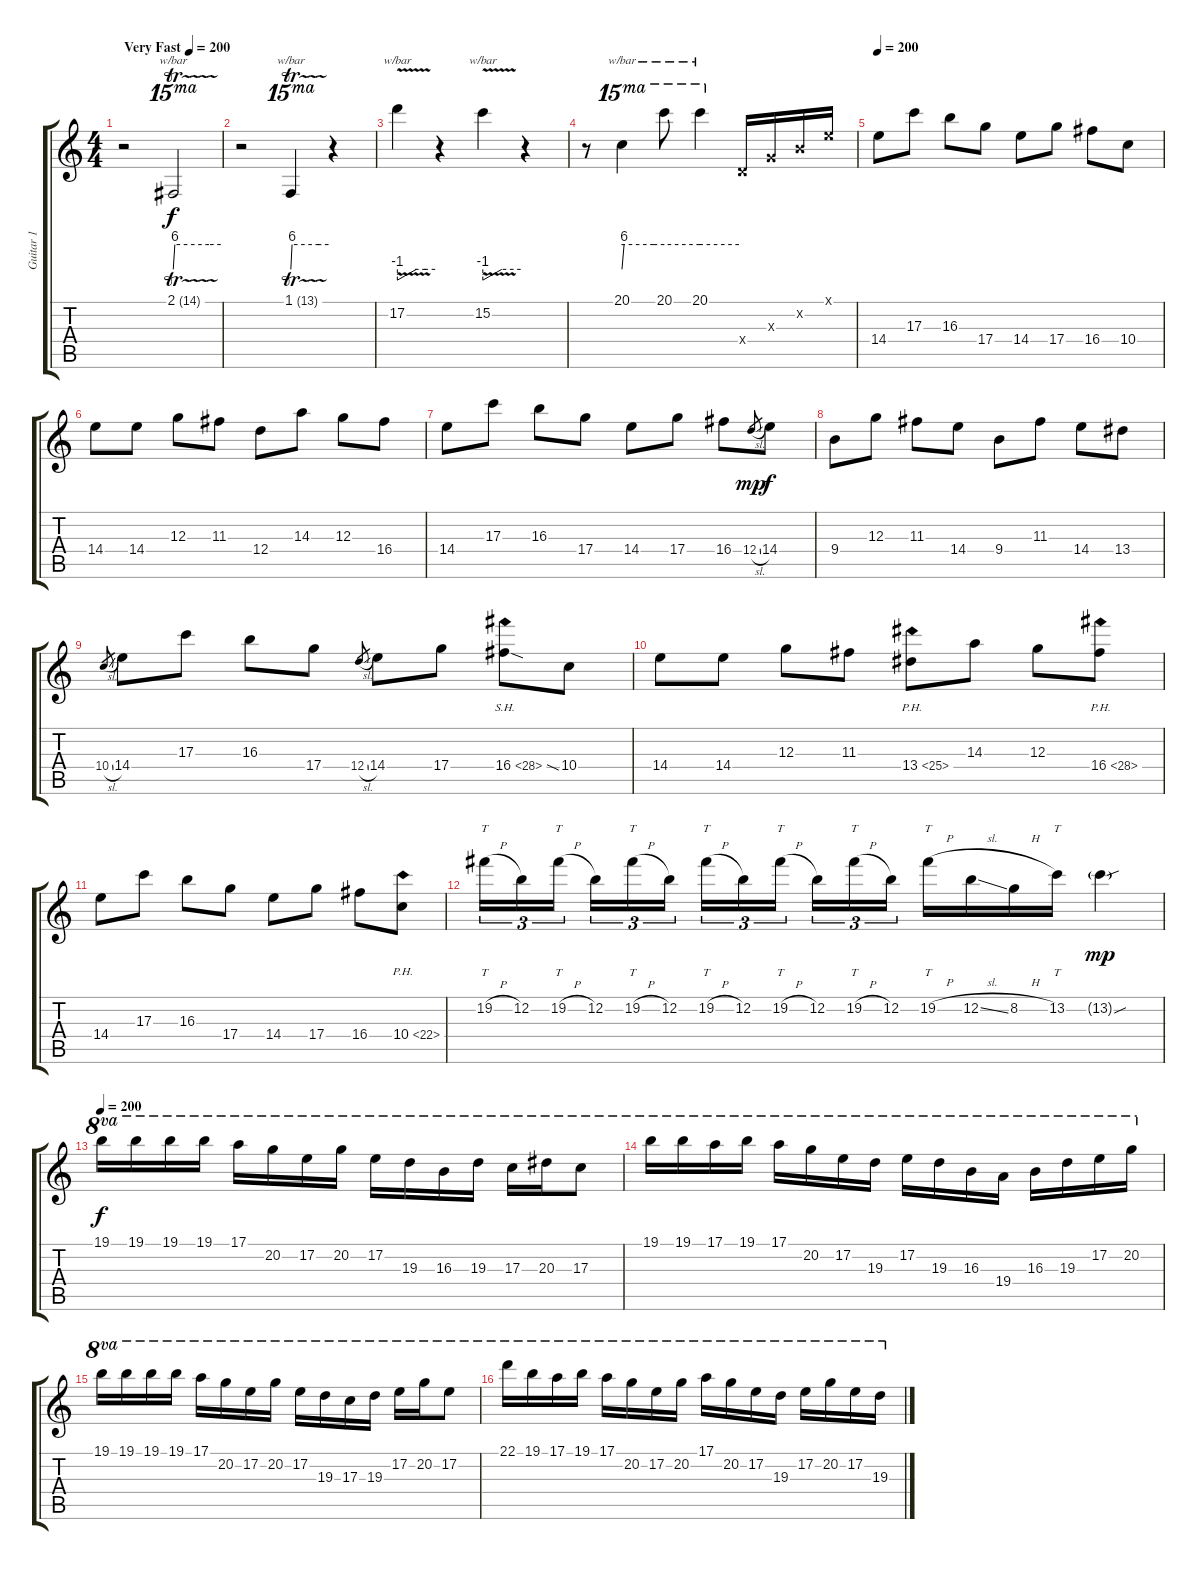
\track ("Guitar 1" "Guitar 1") {instrument overdrivenguitar}
\staff {score tabs}
\tuning (E4 B3 G3 D3 A2 E2) {hide}
\ts (4 4)
\tempo (200 "Very Fast")
\clef g2
\ks c
r.2{dy f instrument overdrivenguitar} 2.1{tr (14 64)}.2{tbe (custom default 0 0 2 24 45 24 60 24) ot 15ma} |
r.2 1.1{tr (13 64)}.4{tbe (custom default 0 0 2 24 45 24 60 24) ot 15ma} r.4 |
17.2{v}.4{tbe (custom default 0 -4 30 0 45 0 60 0)} r.4 15.2{v}.4{tbe (custom default 0 -4 30 0 60 0)} r.4 |
r.8 20.1.4{tbe (custom default 0 0 3 24 45 24 60 24) ot 15ma} 20.1.8{tbe (hold default 0 24 60 24) ot 15ma} 20.1.4{tbe (hold default 0 24 60 24) ot 15ma} 0.4{x}.16{instrument lead1square} 0.3{x}.16 0.2{x}.16 0.1{x}.16 |
\tempo 200
14.4.8{instrument overdrivenguitar} 17.3.8 16.3.8 17.4.8 14.4.8 17.4.8 16.4.8 10.4.8 |
14.4.8 14.4.8 12.3.8 11.3.8 12.4.8 14.3.8 12.3.8 16.4.8 |
14.4.8 17.3.8 16.3.8 17.4.8 14.4.8 17.4.8 16.4.8 12.4{sl}.8{gr dy mp} 14.4.8{dy f} |
9.4.8 12.3.8 11.3.8 14.4.8 9.4.8 11.3.8 14.4.8 13.4.8 |
10.4{sl}.8{gr} 14.4.8 17.3.8 16.3.8 17.4.8 12.4{sl}.8{gr} 14.4.8 17.4.8 16.4{sh 12 sod}.8 10.4.8 |
14.4.8 14.4.8 12.3.8 11.3.8 13.4{ph 12}.8 14.3.8 12.3.8 16.4{ph 12}.8 |
14.4.8 17.3.8 16.3.8 17.4.8 14.4.8 17.4.8 16.4.8 10.4{ph 12}.8 |
19.2{h}.16{tt tu (3 2)} 12.2.16{tu (3 2)} 19.2{h}.16{tt tu (3 2) beam splitsecondary} 12.2.16{tu (3 2)} 19.2{h}.16{tt tu (3 2)} 12.2.16{tu (3 2)} 19.2{h}.16{tt tu (3 2)} 12.2.16{tu (3 2)} 19.2{h}.16{tt tu (3 2) beam splitsecondary} 12.2.16{tu (3 2)} 19.2{h}.16{tt tu (3 2)} 12.2.16{tu (3 2)} 19.2{h}.16{tt} 12.2{sl}.16 8.2{h}.16 13.2.16{tt} 13.2{sou g}.4{dy mp} |
\tempo 200
19.1.16{ot 8va dy f} 19.1.16{ot 8va} 19.1.16{ot 8va} 19.1.16{ot 8va} 17.1.16{ot 8va} 20.2.16{ot 8va} 17.2.16{ot 8va} 20.2.16{ot 8va} 17.2.16{ot 8va} 19.3.16{ot 8va} 16.3.16{ot 8va} 19.3.16{ot 8va} 17.3.16{ot 8va} 20.3.16{ot 8va} 17.3.8{ot 8va} |
19.1.16{ot 8va} 19.1.16{ot 8va} 17.1.16{ot 8va} 19.1.16{ot 8va} 17.1.16{ot 8va} 20.2.16{ot 8va} 17.2.16{ot 8va} 19.3.16{ot 8va} 17.2.16{ot 8va} 19.3.16{ot 8va} 16.3.16{ot 8va} 19.4.16{ot 8va} 16.3.16{ot 8va} 19.3.16{ot 8va} 17.2.16{ot 8va} 20.2.16{ot 8va} |
19.1.16{ot 8va} 19.1.16{ot 8va} 19.1.16{ot 8va} 19.1.16{ot 8va} 17.1.16{ot 8va} 20.2.16{ot 8va} 17.2.16{ot 8va} 20.2.16{ot 8va} 17.2.16{ot 8va} 19.3.16{ot 8va} 17.3.16{ot 8va} 19.3.16{ot 8va} 17.2.16{ot 8va} 20.2.16{ot 8va} 17.2.8{ot 8va} |
22.1.16{ot 8va} 19.1.16{ot 8va} 17.1.16{ot 8va} 19.1.16{ot 8va} 17.1.16{ot 8va} 20.2.16{ot 8va} 17.2.16{ot 8va} 20.2.16{ot 8va} 17.1.16{ot 8va} 20.2.16{ot 8va} 17.2.16{ot 8va} 19.3.16{ot 8va} 17.2.16{ot 8va} 20.2.16{ot 8va} 17.2.16{ot 8va} 19.3.16{ot 8va}
